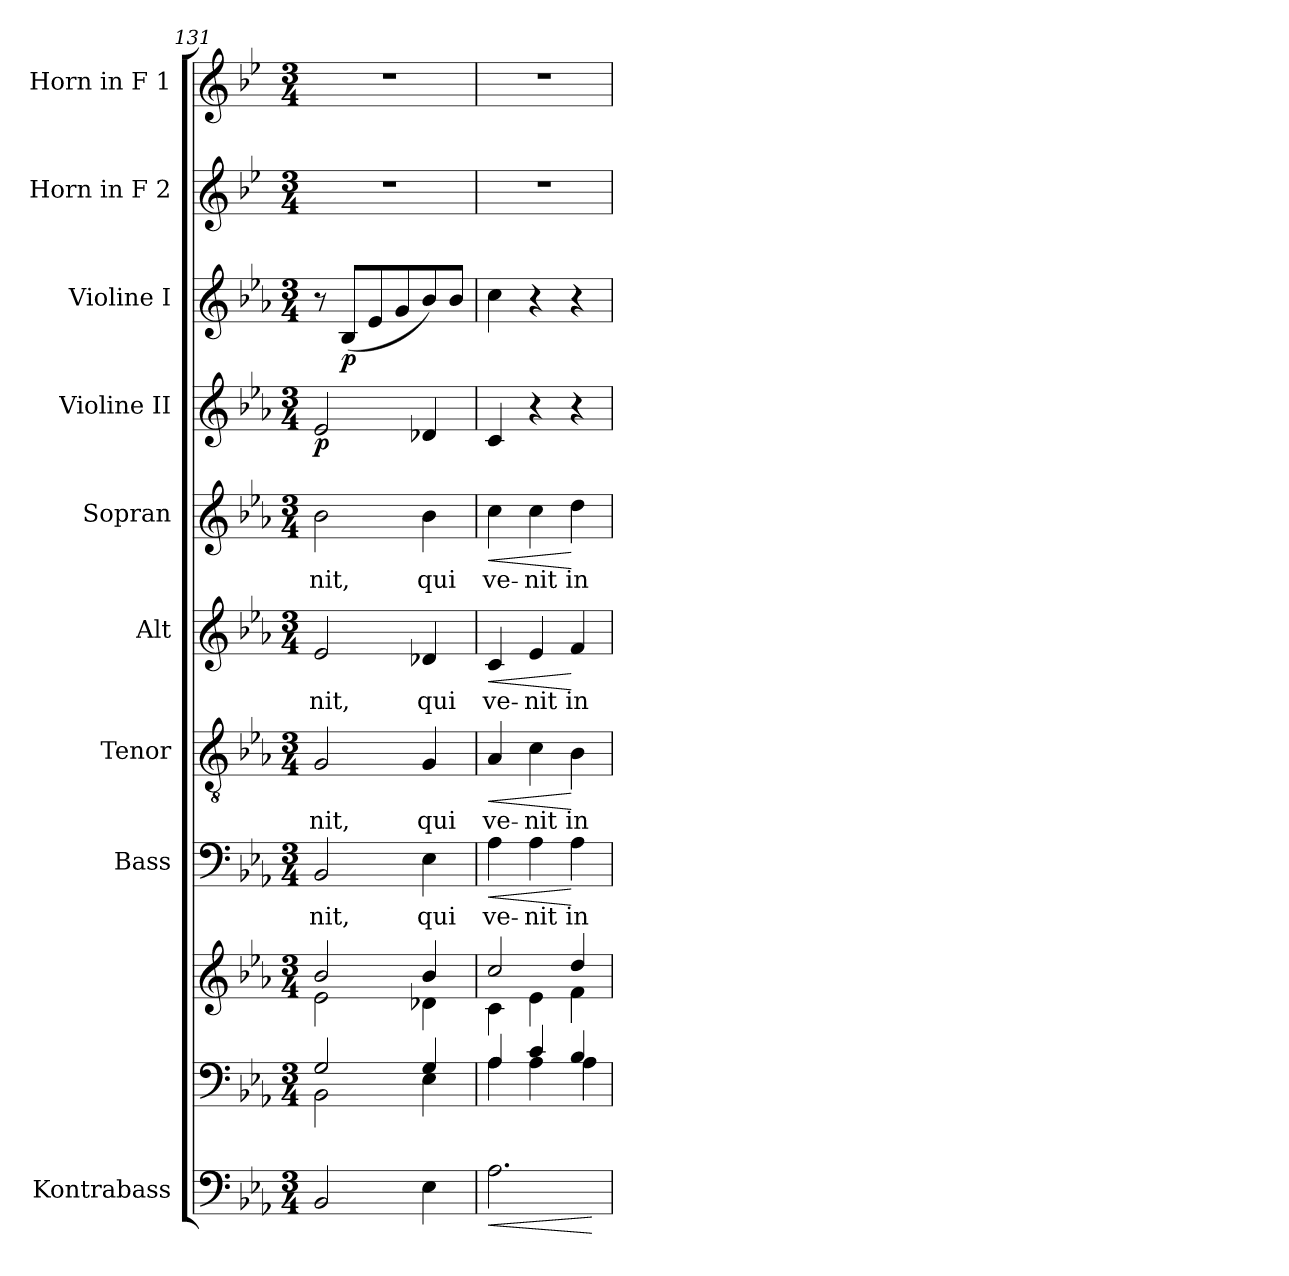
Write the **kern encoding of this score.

**kern	**dynam	**kern	**kern	**kern	**text	**dynam	**kern	**text	**dynam	**kern	**text	**dynam	**kern	**text	**dynam	**kern	**dynam	**kern	**dynam	**kern	**kern
*part10	*part10	*part9	*part9	*part8	*part8	*part8	*part7	*part7	*part7	*part6	*part6	*part6	*part5	*part5	*part5	*part4	*part4	*part3	*part3	*part2	*part1
*staff11	*staff11	*staff10	*staff9	*staff8	*staff8	*staff8	*staff7	*staff7	*staff7	*staff6	*staff6	*staff6	*staff5	*staff5	*staff5	*staff4	*staff4	*staff3	*staff3	*staff2	*staff1
*I"Kontrabass	*	*	*	*I"Bass	*	*	*I"Tenor	*	*	*I"Alt	*	*	*I"Sopran	*	*	*I"Violine II	*	*I"Violine I	*	*I"Horn in F 2	*I"Horn in F 1
*I'Kb.	*	*	*	*I'B.	*	*	*I'T.	*	*	*I'A.	*	*	*I'S.	*	*	*I'Vl. II	*	*I'Vl. I	*	*	*
*clefF4	*	*clefF4	*clefG2	*clefF4	*	*	*clefGv2	*	*	*clefG2	*	*	*clefG2	*	*	*clefG2	*	*clefG2	*	*clefG2	*clefG2
*ITrd7c12	*	*	*	*	*	*	*	*	*	*	*	*	*	*	*	*	*	*	*	*ITrd4c7	*ITrd4c7
*k[b-e-a-]	*	*k[b-e-a-]	*k[b-e-a-]	*k[b-e-a-]	*	*	*k[b-e-a-]	*	*	*k[b-e-a-]	*	*	*k[b-e-a-]	*	*	*k[b-e-a-]	*	*k[b-e-a-]	*	*k[b-e-a-]	*k[b-e-a-]
*E-:	*	*E-:	*E-:	*E-:	*	*	*E-:	*	*	*E-:	*	*	*E-:	*	*	*E-:	*	*E-:	*	*E-:	*E-:
*M3/4	*	*M3/4	*M3/4	*M3/4	*	*	*M3/4	*	*	*M3/4	*	*	*M3/4	*	*	*M3/4	*	*M3/4	*	*M3/4	*M3/4
=131	=131	=131	=131	=131	=131	=131	=131	=131	=131	=131	=131	=131	=131	=131	=131	=131	=131	=131	=131	=131	=131
*	*	*^	*^	*	*	*	*	*	*	*	*	*	*	*	*	*	*	*	*	*	*
!	!	!	!	!	!	!	!LO:LY:b	!	!	!LO:LY:b	!	!	!LO:LY:b	!	!	!LO:LY:b	!	!	!LO:DY:b	!	!	!	!
2BBB-/	.	2G/	2BB-\	2b-/	2e-\	2BB-/	-nit,	.	2G/	-nit,	.	2e-/	-nit,	.	2b-\	-nit,	.	2e-/	p	8r	.	2.r	2.r
!	!	!	!	!	!	!	!	!	!	!	!	!	!	!	!	!	!	!	!	!	!LO:DY:b	!	!
.	.	.	.	.	.	.	.	.	.	.	.	.	.	.	.	.	.	.	.	(<8B-/L	p	.	.
.	.	.	.	.	.	.	.	.	.	.	.	.	.	.	.	.	.	.	.	8e-/	.	.	.
.	.	.	.	.	.	.	.	.	.	.	.	.	.	.	.	.	.	.	.	8g/	.	.	.
!	!	!	!	!	!	!	!LO:LY:b	!	!	!LO:LY:b	!	!	!LO:LY:b	!	!	!LO:LY:b	!	!	!	!	!	!	!
4EE-\	.	4G/	4E-\	4b-/	4d-X\	4E-\	qui	.	4G/	qui	.	4d-X/	qui	.	4b-\	qui	.	4d-X/	.	8b-/)	.	.	.
.	.	.	.	.	.	.	.	.	.	.	.	.	.	.	.	.	.	.	.	8b-/J	.	.	.
=132	=132	=132	=132	=132	=132	=132	=132	=132	=132	=132	=132	=132	=132	=132	=132	=132	=132	=132	=132	=132	=132	=132	=132
!	!LO:HP:b	!	!	!	!	!	!LO:LY:b	!LO:HP:b	!	!LO:LY:b	!LO:HP:b	!	!LO:LY:b	!LO:HP:b	!	!LO:LY:b	!LO:HP:b	!	!	!	!	!	!
2.AA-\	<	4A-/	4A-\	2cc/	4c\	4A-\	ve-	<	4A-/	ve-	<	4c/	ve-	<	4cc\	ve-	<	4c/	.	4cc\	.	2.r	2.r
!	!	!	!	!	!	!	!LO:LY:b	!	!	!LO:LY:b	!	!	!LO:LY:b	!	!	!LO:LY:b	!	!	!	!	!	!	!
.	.	4c/	4A-\	.	4e-\	4A-\	-nit	.	4c\	-nit	.	4e-/	-nit	.	4cc\	-nit	.	4r	.	4r	.	.	.
!	!	!	!	!	!	!	!LO:LY:b	!	!	!LO:LY:b	!	!	!LO:LY:b	!	!	!LO:LY:b	!	!	!	!	!	!	!
.	.	4B-/	4A-\	4dd/	4f\	4A-\	in	[	4B-\	in	[	4f/	in	[	4dd\	in	[	4r	.	4r	.	.	.
*	*	*v	*v	*	*	*	*	*	*	*	*	*	*	*	*	*	*	*	*	*	*	*	*
*	*	*	*v	*v	*	*	*	*	*	*	*	*	*	*	*	*	*	*	*	*	*	*
.	[	.	.	.	.	.	.	.	.	.	.	.	.	.	.	.	.	.	.	.	.
=	=	=	=	=	=	=	=	=	=	=	=	=	=	=	=	=	=	=	=	=	=
*-	*-	*-	*-	*-	*-	*-	*-	*-	*-	*-	*-	*-	*-	*-	*-	*-	*-	*-	*-	*-	*-
